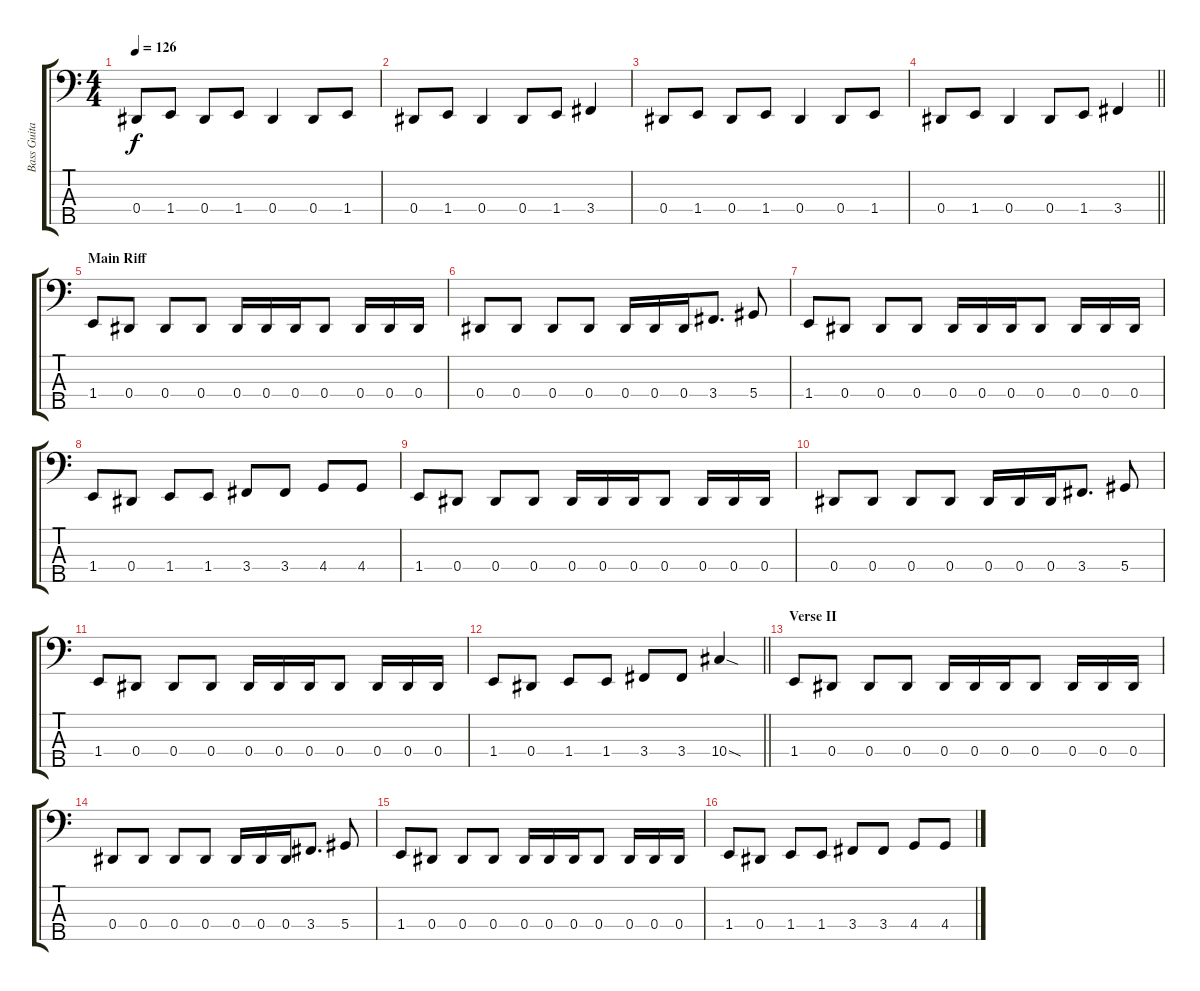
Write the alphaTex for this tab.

\track ("Bass Guitar" "Bass Guita") {instrument electricbasspick}
\staff {score tabs}
\tuning (Gb2 Db2 Ab1 Eb1 Bb0) {hide}
\ts (4 4)
\tempo 126
\clef f4
\ks c
0.4.8{dy f} 1.4.8 0.4.8 1.4.8 0.4.4 0.4.8 1.4.8 |
0.4.8 1.4.8 0.4.4 0.4.8 1.4.8 3.4.4 |
0.4.8 1.4.8 0.4.8 1.4.8 0.4.4 0.4.8 1.4.8 |
\barLineRight lightlight
0.4.8 1.4.8 0.4.4 0.4.8 1.4.8 3.4.4 |
\section ("" "Main Riff")
1.4.8 0.4.8 0.4.8 0.4.8 0.4.16 0.4.16 0.4.16 0.4.8 0.4.16 0.4.16 0.4.16 |
0.4.8 0.4.8 0.4.8 0.4.8 0.4.16 0.4.16 0.4.16 3.4.8{d} 5.4.8 |
1.4.8 0.4.8 0.4.8 0.4.8 0.4.16 0.4.16 0.4.16 0.4.8 0.4.16 0.4.16 0.4.16 |
1.4.8 0.4.8 1.4.8 1.4.8 3.4.8 3.4.8 4.4.8 4.4.8 |
1.4.8 0.4.8 0.4.8 0.4.8 0.4.16 0.4.16 0.4.16 0.4.8 0.4.16 0.4.16 0.4.16 |
0.4.8 0.4.8 0.4.8 0.4.8 0.4.16 0.4.16 0.4.16 3.4.8{d} 5.4.8 |
1.4.8 0.4.8 0.4.8 0.4.8 0.4.16 0.4.16 0.4.16 0.4.8 0.4.16 0.4.16 0.4.16 |
\barLineRight lightlight
1.4.8 0.4.8 1.4.8 1.4.8 3.4.8 3.4.8 10.4{sod}.4 |
\section ("" "Verse II")
1.4.8 0.4.8 0.4.8 0.4.8 0.4.16 0.4.16 0.4.16 0.4.8 0.4.16 0.4.16 0.4.16 |
0.4.8 0.4.8 0.4.8 0.4.8 0.4.16 0.4.16 0.4.16 3.4.8{d} 5.4.8 |
1.4.8 0.4.8 0.4.8 0.4.8 0.4.16 0.4.16 0.4.16 0.4.8 0.4.16 0.4.16 0.4.16 |
1.4.8 0.4.8 1.4.8 1.4.8 3.4.8 3.4.8 4.4.8 4.4.8
